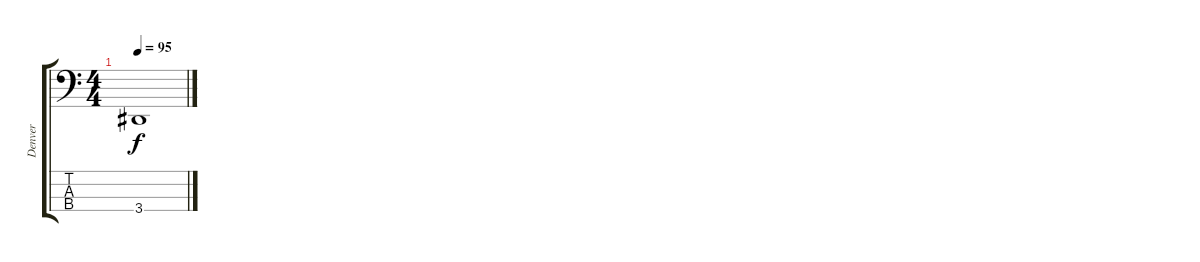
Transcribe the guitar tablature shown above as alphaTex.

\track ("Denver" "Denver") {instrument electricbasspick}
\staff {score tabs}
\tuning (F2 C2 G1 C1) {hide}
\ts (4 4)
\tempo 95
\clef f4
\ks c
3.4{t}.1{dy f volume 0}
